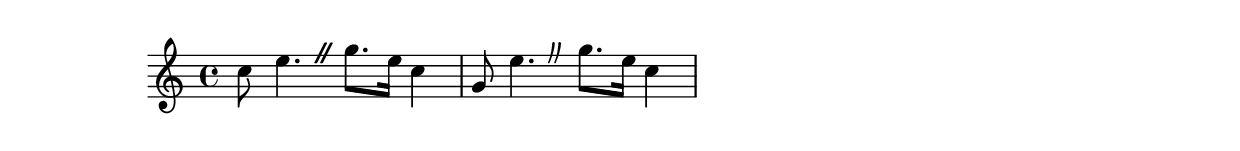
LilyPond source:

%% Do not edit this file; it is auto-generated from input/new
%% This file is in the public domain.
\version "2.11.62"
\header {
  texidoces = "
Las marcas de cesura se pueden crear sobreescribiendo la propiedad
@code{'text} del objeto @code{BreathingSign}.  También está disponible
una marca de cesura curva.

"
  doctitlees = "Insertar una cesura"

  lsrtags = "expressive-marks,tweaks-and-overrides"
  texidoc = "
Caesura marks can be created by overriding the @code{'text}
property of the @code{BreathingSign} object.  A curved caesura
mark is also available.
"
  doctitle = "Inserting a caesura"
} % begin verbatim


\relative c'' {
  \override BreathingSign #'text = \markup {
    \musicglyph #"scripts.caesura.straight"
  }
  c8 e4. \breathe g8. e16 c4

  \override BreathingSign #'text = \markup {
    \musicglyph #"scripts.caesura.curved"
  }
  g8 e'4. \breathe g8. e16 c4
}
